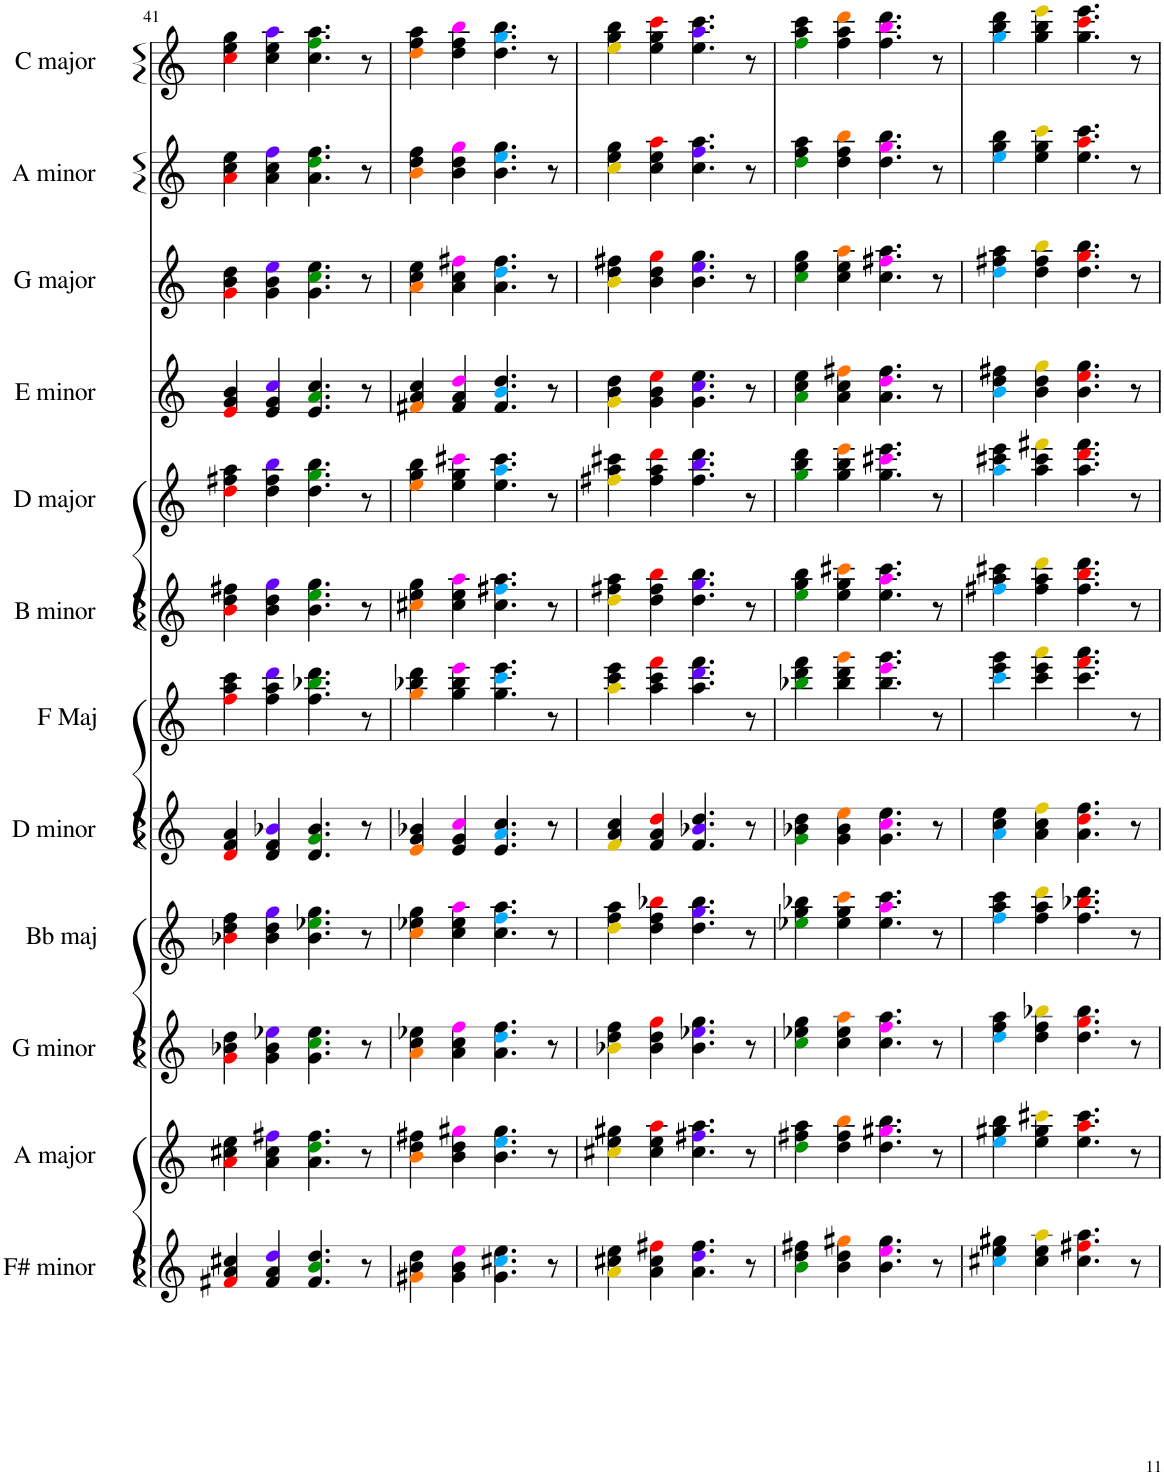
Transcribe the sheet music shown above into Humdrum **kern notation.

**kern	**kern	**kern	**kern	**kern	**kern	**kern	**kern	**kern	**kern	**kern	**kern
*part12	*part11	*part10	*part9	*part8	*part7	*part6	*part5	*part4	*part3	*part2	*part1
*staff12	*staff11	*staff10	*staff9	*staff8	*staff7	*staff6	*staff5	*staff4	*staff3	*staff2	*staff1
*I"F# minor	*I"A major	*I"G minor	*I"B flat major	*I"D minor	*I"F major	*I"B minor	*I"D major	*I"E minor	*I"G major	*I"A minor	*I"C major
*I'F# minor	*I'A major	*I'G minor	*	*I'D minor	*I'F Maj	*I'B minor	*I'D major	*I'E minor	*I'G major	*I'A minor	*I'C major
!!LO:PB:g=z
*clefG2	*clefG2	*clefG2	*clefG2	*clefG2	*clefG2	*clefG2	*clefG2	*clefG2	*clefG2	*clefG2	*clefG2
*k[]	*k[]	*k[]	*k[]	*k[]	*k[]	*k[]	*k[]	*k[]	*k[]	*k[]	*k[]
*M4/4	*M4/4	*M4/4	*M4/4	*M4/4	*M4/4	*M4/4	*M4/4	*M4/4	*M4/4	*M4/4	*M4/4
=41	=41	=41	=41	=41	=41	=41	=41	=41	=41	=41	=41
4f#Xi/ 4a/ 4cc#X/	4ai\ 4cc#X\ 4ee\	4gi\ 4b-X\ 4dd\	4b-Xi\ 4dd\ 4ff\	4di/ 4f/ 4a/	4ffi\ 4aa\ 4ccc\	4bi\ 4dd\ 4ff#X\	4ddi\ 4ff#X\ 4aa\	4ei/ 4g/ 4b/	4gi\ 4b\ 4dd\	4ai\ 4cc\ 4ee\	4cci\ 4ee\ 4gg\
4f#/ 4a/ 4ddj/	4a\ 4cc#\ 4ff#Xj\	4g\ 4b-\ 4ee-Xj\	4b-\ 4dd\ 4ggj\	4d/ 4f/ 4b-Xj/	4ff\ 4aa\ 4dddj\	4b\ 4dd\ 4ggj\	4dd\ 4ff#\ 4bbj\	4e/ 4g/ 4ccj/	4g\ 4b\ 4eej\	4a\ 4cc\ 4ffj\	4cc\ 4ee\ 4aaj\
4.f#/ 4.bZ/ 4.dd/	4.a\ 4.ddZ\ 4.ff#\	4.g\ 4.ccZ\ 4.ee-\	4.b-\ 4.ee-XZ\ 4.gg\	4.d/ 4.gZ/ 4.b-/	4.ff\ 4.bb-XZ\ 4.ddd\	4.b\ 4.eeZ\ 4.gg\	4.dd\ 4.ggZ\ 4.bb\	4.e/ 4.aZ/ 4.cc/	4.g\ 4.ccZ\ 4.ee\	4.a\ 4.ddZ\ 4.ff\	4.cc\ 4.ffZ\ 4.aa\
8r	8r	8r	8r	8r	8r	8r	8r	8r	8r	8r	8r
=42	=42	=42	=42	=42	=42	=42	=42	=42	=42	=42	=42
4g#XV\ 4b\ 4dd\	4bV\ 4dd\ 4ff#X\	4aV\ 4cc\ 4ee-X\	4ccV\ 4ee-X\ 4gg\	4eV/ 4g/ 4b-X/	4ggV\ 4bb-X\ 4ddd\	4cc#XV\ 4ee\ 4gg\	4eeV\ 4gg\ 4bb\	4f#XV/ 4a/ 4cc/	4aV\ 4cc\ 4ee\	4bV\ 4dd\ 4ff\	4ddV\ 4ff\ 4aa\
4g#\ 4b\ 4eeN\	4b\ 4dd\ 4gg#XN\	4a\ 4cc\ 4ffN\	4cc\ 4ee-\ 4aaN\	4e/ 4g/ 4ccN/	4gg\ 4bb-\ 4eeeN\	4cc#\ 4ee\ 4aaN\	4ee\ 4gg\ 4ccc#XN\	4f#/ 4a/ 4ddN/	4a\ 4cc\ 4ff#XN\	4b\ 4dd\ 4ggN\	4dd\ 4ff\ 4bbN\
4.g#\ 4.cc#Xl\ 4.ee\	4.b\ 4.eel\ 4.gg#\	4.a\ 4.ddl\ 4.ff\	4.cc\ 4.ffl\ 4.aa\	4.e/ 4.al/ 4.cc/	4.gg\ 4.cccl\ 4.eee\	4.cc#\ 4.ff#Xl\ 4.aa\	4.ee\ 4.aal\ 4.ccc#\	4.f#/ 4.bl/ 4.dd/	4.a\ 4.ddl\ 4.ff#\	4.b\ 4.eel\ 4.gg\	4.dd\ 4.ggl\ 4.bb\
8r	8r	8r	8r	8r	8r	8r	8r	8r	8r	8r	8r
=43	=43	=43	=43	=43	=43	=43	=43	=43	=43	=43	=43
4a!\ 4cc#X\ 4ee\	4cc#X!\ 4ee\ 4gg#X\	4b-X!\ 4dd\ 4ff\	4dd!\ 4ff\ 4aa\	4f!/ 4a/ 4cc/	4aa!\ 4ccc\ 4eee\	4dd!\ 4ff#X\ 4aa\	4ff#X!\ 4aa\ 4ccc#X\	4g!\ 4b\ 4dd\	4b!\ 4dd\ 4ff#X\	4cc!\ 4ee\ 4gg\	4ee!\ 4gg\ 4bb\
4a\ 4cc#\ 4ff#Xi\	4cc#\ 4ee\ 4aai\	4b-\ 4dd\ 4ggi\	4dd\ 4ff\ 4bb-Xi\	4f/ 4a/ 4ddi/	4aa\ 4ccc\ 4fffi\	4dd\ 4ff#\ 4bbi\	4ff#\ 4aa\ 4dddi\	4g\ 4b\ 4eei\	4b\ 4dd\ 4ggi\	4cc\ 4ee\ 4aai\	4ee\ 4gg\ 4ccci\
4.a\ 4.ddj\ 4.ff#\	4.cc#\ 4.ff#Xj\ 4.aa\	4.b-\ 4.ee-Xj\ 4.gg\	4.dd\ 4.ggj\ 4.bb-\	4.f/ 4.b-Xj/ 4.dd/	4.aa\ 4.dddj\ 4.fff\	4.dd\ 4.ggj\ 4.bb\	4.ff#\ 4.bbj\ 4.ddd\	4.g\ 4.ccj\ 4.ee\	4.b\ 4.eej\ 4.gg\	4.cc\ 4.ffj\ 4.aa\	4.ee\ 4.aaj\ 4.ccc\
8r	8r	8r	8r	8r	8r	8r	8r	8r	8r	8r	8r
=44	=44	=44	=44	=44	=44	=44	=44	=44	=44	=44	=44
4bZ\ 4dd\ 4ff#X\	4ddZ\ 4ff#X\ 4aa\	4ccZ\ 4ee-X\ 4gg\	4ee-XZ\ 4gg\ 4bb-X\	4gZ\ 4b-X\ 4dd\	4bb-XZ\ 4ddd\ 4fff\	4eeZ\ 4gg\ 4bb\	4ggZ\ 4bb\ 4ddd\	4aZ\ 4cc\ 4ee\	4ccZ\ 4ee\ 4gg\	4ddZ\ 4ff\ 4aa\	4ffZ\ 4aa\ 4ccc\
4b\ 4dd\ 4gg#XV\	4dd\ 4ff#\ 4bbV\	4cc\ 4ee-\ 4aaV\	4ee-\ 4gg\ 4cccV\	4g\ 4b-\ 4eeV\	4bb-\ 4ddd\ 4gggV\	4ee\ 4gg\ 4ccc#XV\	4gg\ 4bb\ 4eeeV\	4a\ 4cc\ 4ff#XV\	4cc\ 4ee\ 4aaV\	4dd\ 4ff\ 4bbV\	4ff\ 4aa\ 4dddV\
4.b\ 4.eeN\ 4.gg#\	4.dd\ 4.gg#XN\ 4.bb\	4.cc\ 4.ffN\ 4.aa\	4.ee-\ 4.aaN\ 4.ccc\	4.g\ 4.ccN\ 4.ee\	4.bb-\ 4.eeeN\ 4.ggg\	4.ee\ 4.aaN\ 4.ccc#\	4.gg\ 4.ccc#XN\ 4.eee\	4.a\ 4.ddN\ 4.ff#\	4.cc\ 4.ff#XN\ 4.aa\	4.dd\ 4.ggN\ 4.bb\	4.ff\ 4.bbN\ 4.ddd\
8r	8r	8r	8r	8r	8r	8r	8r	8r	8r	8r	8r
=45	=45	=45	=45	=45	=45	=45	=45	=45	=45	=45	=45
4cc#Xl\ 4ee\ 4gg#X\	4eel\ 4gg#X\ 4bb\	4ddl\ 4ff\ 4aa\	4ffl\ 4aa\ 4ccc\	4al\ 4cc\ 4ee\	4cccl\ 4eee\ 4ggg\	4ff#Xl\ 4aa\ 4ccc#X\	4aal\ 4ccc#X\ 4eee\	4bl\ 4dd\ 4ff#X\	4ddl\ 4ff#X\ 4aa\	4eel\ 4gg\ 4bb\	4ggl\ 4bb\ 4ddd\
4cc#\ 4ee\ 4aa!\	4ee\ 4gg#\ 4ccc#X!\	4dd\ 4ff\ 4bb-X!\	4ff\ 4aa\ 4ddd!\	4a\ 4cc\ 4ff!\	4ccc\ 4eee\ 4aaa!\	4ff#\ 4aa\ 4ddd!\	4aa\ 4ccc#\ 4fff#X!\	4b\ 4dd\ 4gg!\	4dd\ 4ff#\ 4bb!\	4ee\ 4gg\ 4ccc!\	4gg\ 4bb\ 4eee!\
4.cc#\ 4.ff#Xi\ 4.aa\	4.ee\ 4.aai\ 4.ccc#\	4.dd\ 4.ggi\ 4.bb-\	4.ff\ 4.bb-Xi\ 4.ddd\	4.a\ 4.ddi\ 4.ff\	4.ccc\ 4.fffi\ 4.aaa\	4.ff#\ 4.bbi\ 4.ddd\	4.aa\ 4.dddi\ 4.fff#\	4.b\ 4.eei\ 4.gg\	4.dd\ 4.ggi\ 4.bb\	4.ee\ 4.aai\ 4.ccc\	4.gg\ 4.ccci\ 4.eee\
8r	8r	8r	8r	8r	8r	8r	8r	8r	8r	8r	8r
=	=	=	=	=	=	=	=	=	=	=	=
*-	*-	*-	*-	*-	*-	*-	*-	*-	*-	*-	*-
